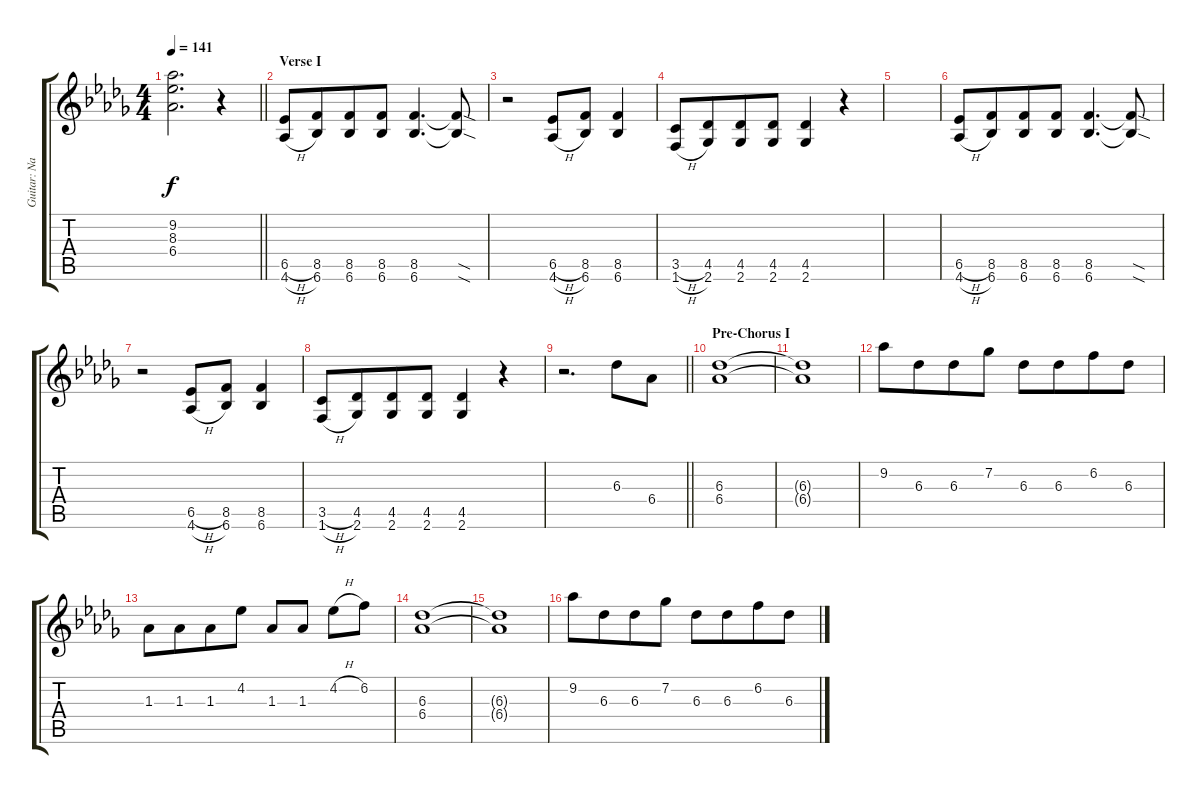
\track ("Guitar: Nancy" "Guitar: Na") {instrument distortionguitar}
\staff {score tabs}
\tuning (E4 B3 G3 D3 A2 E2) {hide}
\ts (4 4)
\tempo 141
\clef g2
\barLineRight lightlight
\ks db
(9.2 8.3 6.4).2{d dy f} r.4 |
\section ("" "Verse I")
(6.5{h} 4.6{h}).8 (8.5 6.6).8{beam merge} (8.5 6.6).8 (8.5 6.6).8 (8.5 6.6).4{d} (8.5{sod t} 6.6{sod t}).8 |
r.2 (6.5{h} 4.6{h}).8 (8.5 6.6).8 (8.5 6.6).4 |
(3.5{h} 1.6{h}).8 (4.5 2.6).8{beam merge} (4.5 2.6).8 (4.5 2.6).8 (4.5 2.6).4 r.4 |
|
(6.5{h} 4.6{h}).8 (8.5 6.6).8{beam merge} (8.5 6.6).8 (8.5 6.6).8 (8.5 6.6).4{d} (8.5{sod t} 6.6{sod t}).8 |
r.2 (6.5{h} 4.6{h}).8 (8.5 6.6).8 (8.5 6.6).4 |
(3.5{h} 1.6{h}).8 (4.5 2.6).8{beam merge} (4.5 2.6).8 (4.5 2.6).8 (4.5 2.6).4 r.4 |
\barLineRight lightlight
r.2{d} 6.3.8 6.4.8 |
\section ("" "Pre-Chorus I")
(6.3 6.4).1 |
(6.3{t} 6.4{t}).1 |
9.2.8 6.3.8{beam merge} 6.3.8 7.2.8 6.3.8{beam merge} 6.3.8{beam merge} 6.2.8 6.3.8 |
1.3.8{beam merge} 1.3.8{beam merge} 1.3.8 4.2.8 1.3.8{beam merge} 1.3.8 4.2{h}.8 6.2.8 |
(6.3 6.4).1 |
(6.3{t} 6.4{t}).1 |
9.2.8 6.3.8{beam merge} 6.3.8 7.2.8 6.3.8{beam merge} 6.3.8{beam merge} 6.2.8 6.3.8
